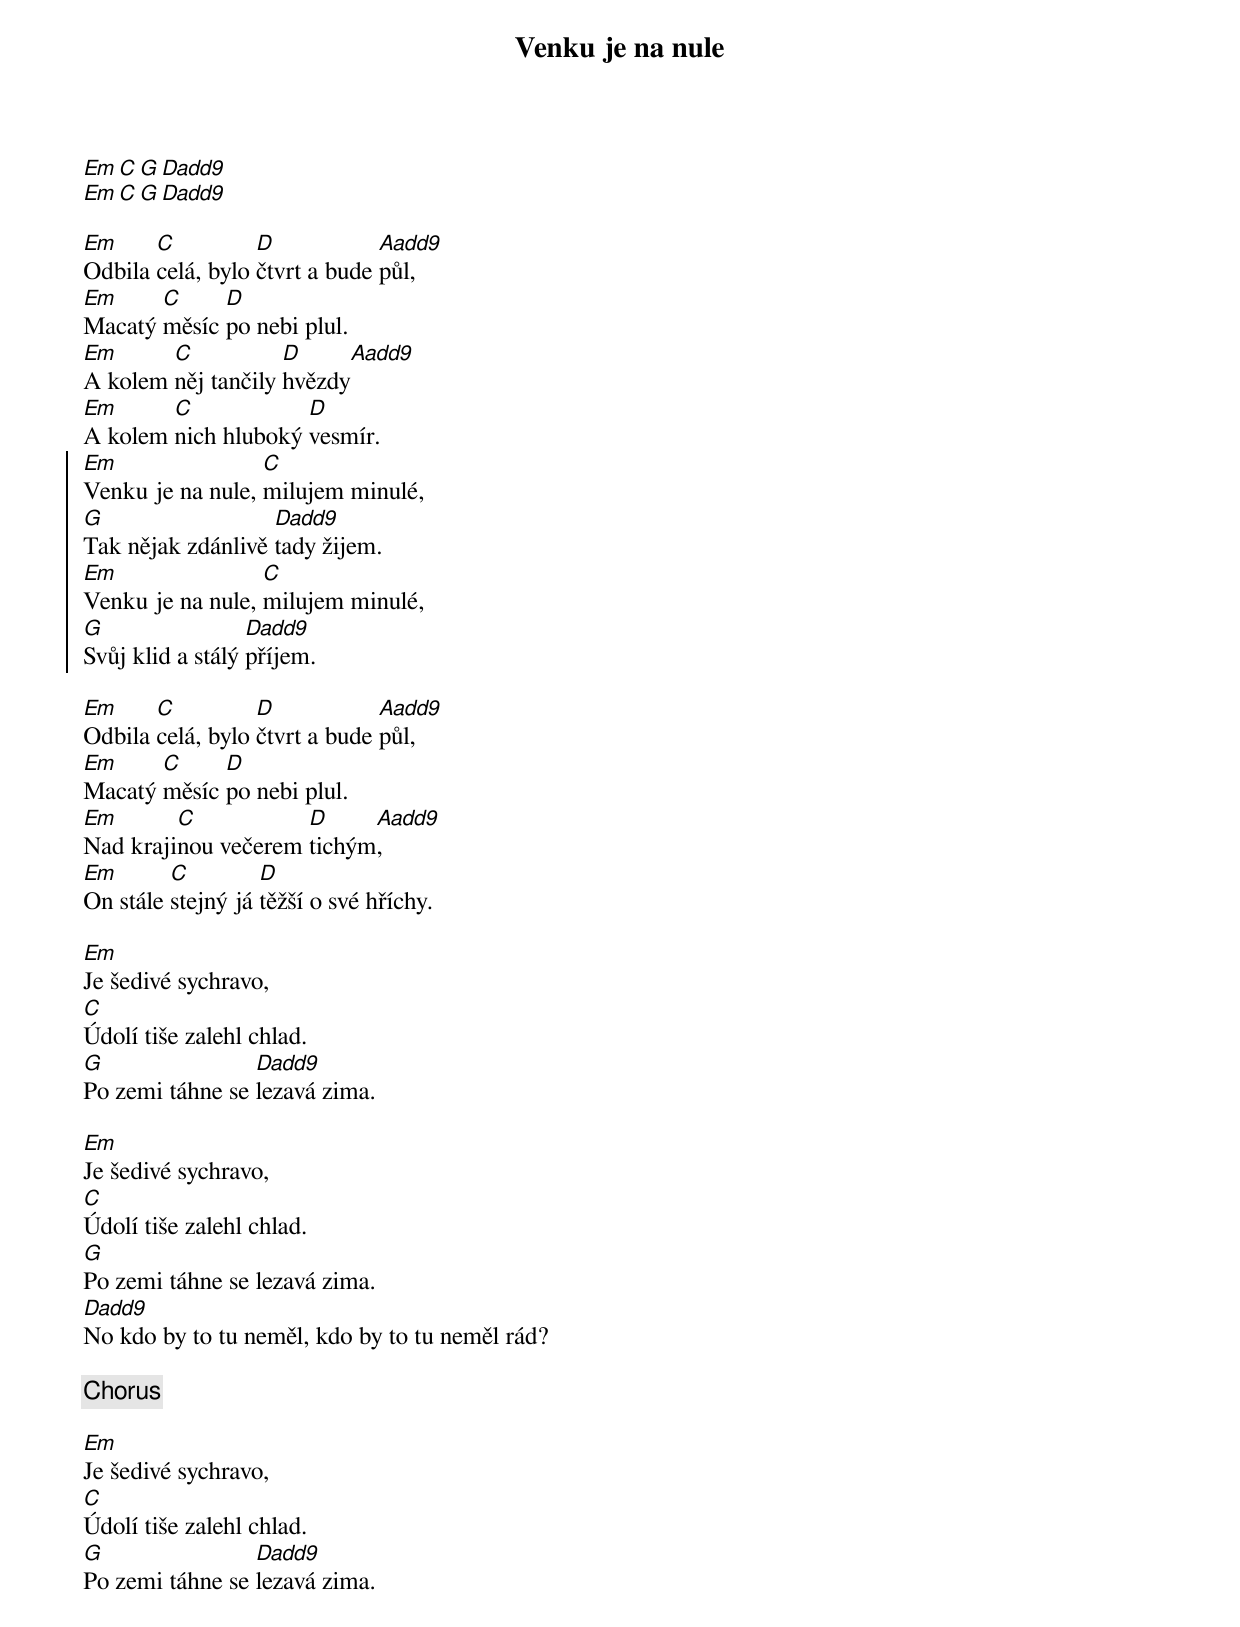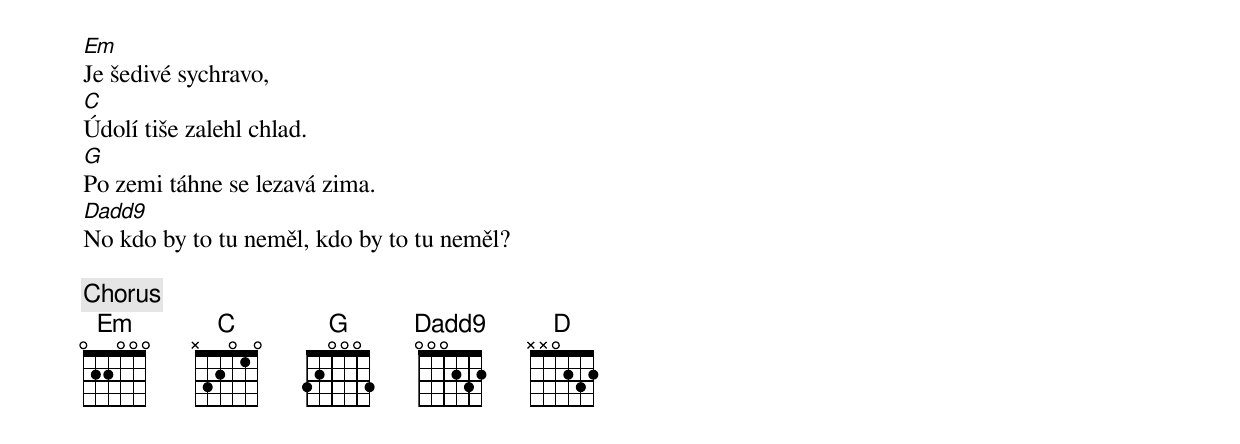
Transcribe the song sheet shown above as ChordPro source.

{title: Venku je na nule}
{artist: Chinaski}
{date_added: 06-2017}
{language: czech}
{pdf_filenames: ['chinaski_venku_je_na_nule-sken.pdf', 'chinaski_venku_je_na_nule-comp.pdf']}
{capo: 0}
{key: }
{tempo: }
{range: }
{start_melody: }

[Em][C][G][Dadd9]
[Em][C][G][Dadd9]

{start_of_verse}
[Em]Odbila [C]celá, bylo [D]čtvrt a bude [Aadd9]půl,
[Em]Macatý [C]měsíc [D]po nebi plul.
[Em]A kolem [C]něj tančily [D]hvězdy[Aadd9]
[Em]A kolem [C]nich hluboký [D]vesmír.
{end_of_verse}
{start_of_chorus}
[Em]Venku je na nule, [C]milujem minulé,
[G]Tak nějak zdánlivě [Dadd9]tady žijem.
[Em]Venku je na nule, [C]milujem minulé,
[G]Svůj klid a stálý [Dadd9]příjem.
{end_of_chorus}

{start_of_verse}
[Em]Odbila [C]celá, bylo [D]čtvrt a bude [Aadd9]půl,
[Em]Macatý [C]měsíc [D]po nebi plul.
[Em]Nad kraji[C]nou večerem [D]tichým[Aadd9],
[Em]On stále [C]stejný já [D]těžší o své hříchy.
{end_of_verse}

{start_of_verse}
[Em]Je šedivé sychravo,
[C]Údolí tiše zalehl chlad.
[G]Po zemi táhne se [Dadd9]lezavá zima.
{end_of_verse}

{start_of_verse}
[Em]Je šedivé sychravo,
[C]Údolí tiše zalehl chlad.
[G]Po zemi táhne se lezavá zima.
[Dadd9]No kdo by to tu neměl, kdo by to tu neměl rád?
{end_of_verse}

{chorus}

{start_of_verse}
[Em]Je šedivé sychravo,
[C]Údolí tiše zalehl chlad.
[G]Po zemi táhne se [Dadd9]lezavá zima.
{end_of_verse}

{start_of_verse}
[Em]Je šedivé sychravo,
[C]Údolí tiše zalehl chlad.
[G]Po zemi táhne se lezavá zima.
[Dadd9]No kdo by to tu neměl, kdo by to tu neměl?
{end_of_verse}

{chorus}
